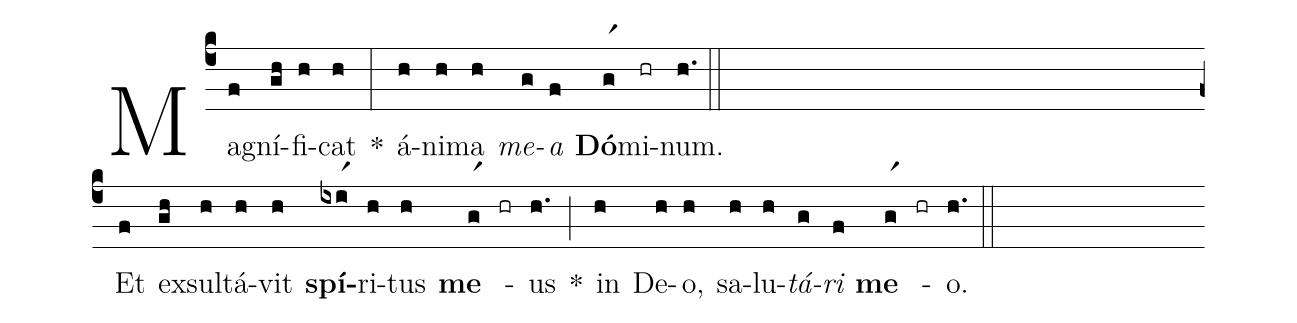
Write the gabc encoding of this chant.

%%
(c4)
Ma(f)gní(gh)fi(h)cat(h) *(:)
á(h)ni(h)ma(h) <i>me</i>(g)<i>a</i>(f) <b>Dó</b>(gr1)mi(hr)num.(h.) (::Z)

Et(f) ex(gh)sul(h)tá(h)vit(h) <b>spí</b>(ixir1)ri(h)tus(h) <b>me</b>(gr1) -(hr) us(h.) *(;)
in(h) De(h)o,(h) sa(h)lu(h)<i>tá</i>(g)<i>ri</i>(f) <b>me</b>(gr1) -(hr) o.(h.) (::)
